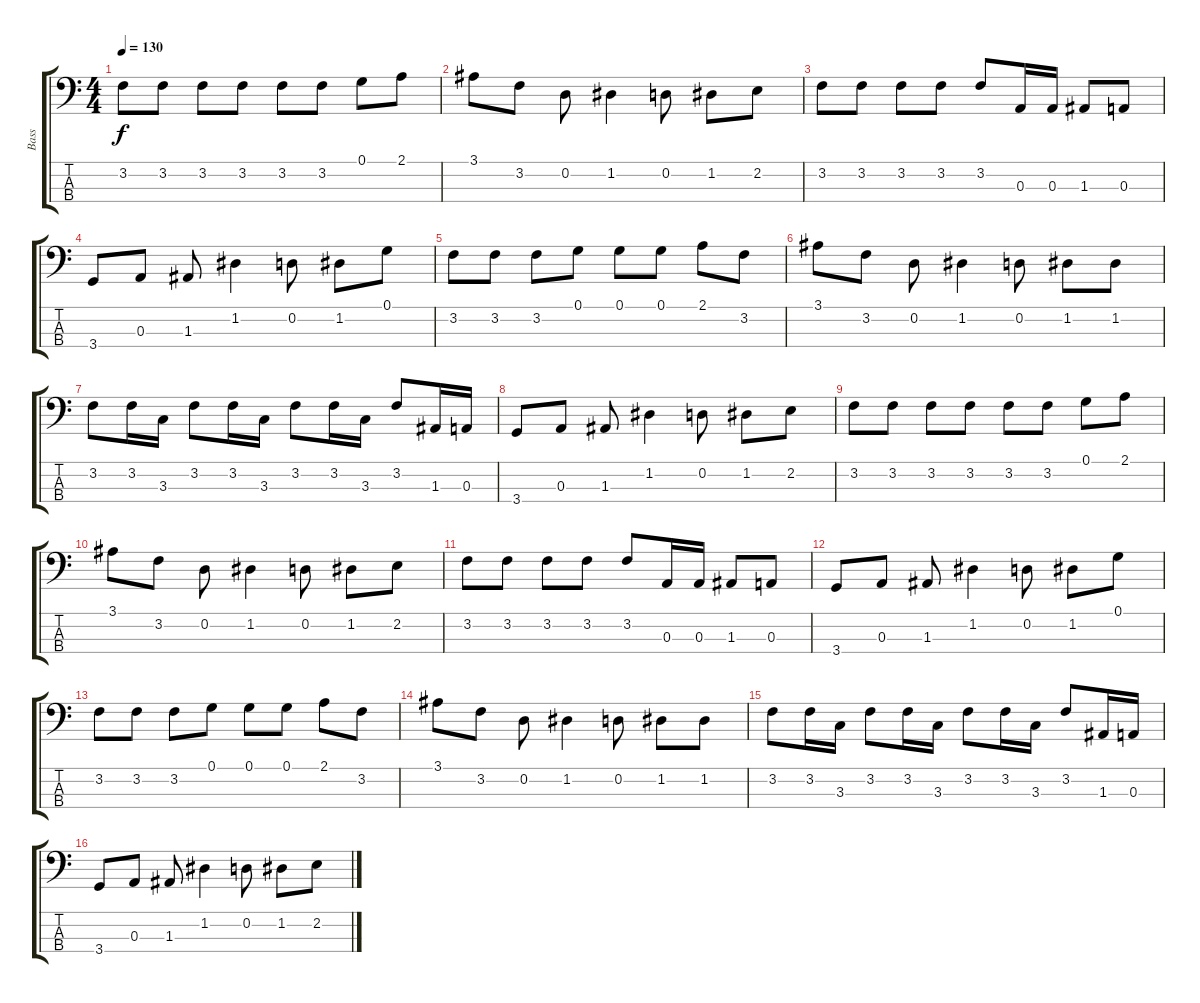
\track ("Bass" "Bass") {instrument electricbassfinger}
\staff {score tabs}
\tuning (G2 D2 A1 E1) {hide}
\ts (4 4)
\tempo 130
\clef f4
\ks c
3.2.8{dy f} 3.2.8 3.2.8 3.2.8 3.2.8 3.2.8 0.1.8 2.1.8 |
3.1.8 3.2.8 0.2.8 1.2.4 0.2.8 1.2.8 2.2.8 |
3.2.8 3.2.8 3.2.8 3.2.8 3.2.8 0.3.16 0.3.16 1.3.8 0.3.8 |
3.4.8 0.3.8 1.3.8 1.2.4 0.2.8 1.2.8 0.1.8 |
3.2.8 3.2.8 3.2.8 0.1.8 0.1.8 0.1.8 2.1.8 3.2.8 |
3.1.8 3.2.8 0.2.8 1.2.4 0.2.8 1.2.8 1.2.8 |
3.2.8 3.2.16 3.3.16 3.2.8 3.2.16 3.3.16 3.2.8 3.2.16 3.3.16 3.2.8 1.3.16 0.3.16 |
3.4.8 0.3.8 1.3.8 1.2.4 0.2.8 1.2.8 2.2.8 |
3.2.8 3.2.8 3.2.8 3.2.8 3.2.8 3.2.8 0.1.8 2.1.8 |
3.1.8 3.2.8 0.2.8 1.2.4 0.2.8 1.2.8 2.2.8 |
3.2.8 3.2.8 3.2.8 3.2.8 3.2.8 0.3.16 0.3.16 1.3.8 0.3.8 |
3.4.8 0.3.8 1.3.8 1.2.4 0.2.8 1.2.8 0.1.8 |
3.2.8 3.2.8 3.2.8 0.1.8 0.1.8 0.1.8 2.1.8 3.2.8 |
3.1.8 3.2.8 0.2.8 1.2.4 0.2.8 1.2.8 1.2.8 |
3.2.8 3.2.16 3.3.16 3.2.8 3.2.16 3.3.16 3.2.8 3.2.16 3.3.16 3.2.8 1.3.16 0.3.16 |
3.4.8 0.3.8 1.3.8 1.2.4 0.2.8 1.2.8 2.2.8
